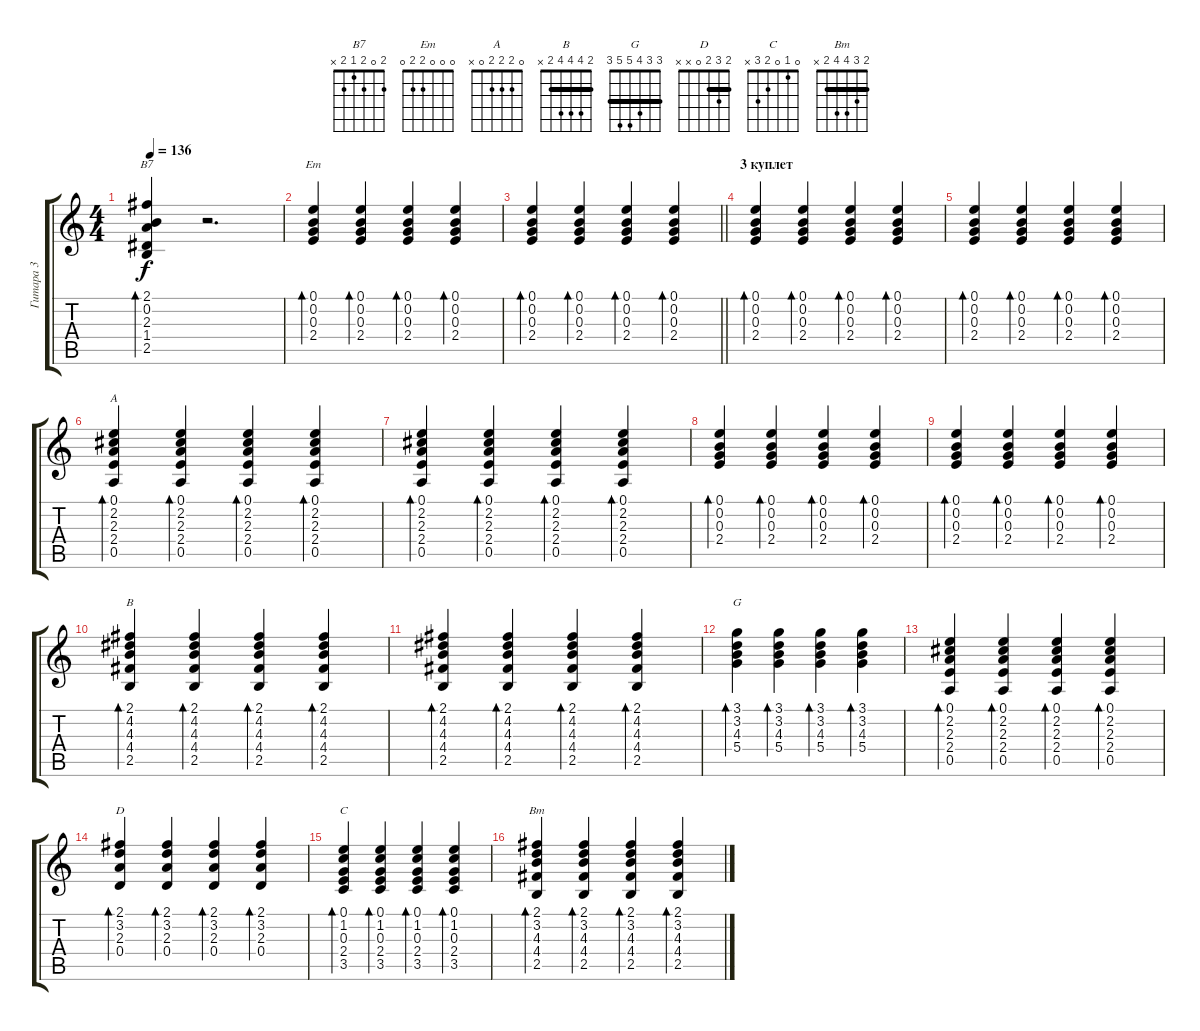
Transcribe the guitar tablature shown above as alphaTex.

\track ("Гитара 3" "Гитара 3") {instrument acousticguitarnylon}
\staff {score tabs}
\tuning (E4 B3 G3 D3 A2 E2) {hide}
\chord ("B7" 2 0 2 1 2 x)
\chord ("Em" 0 0 0 2 2 0)
\chord ("A" 0 2 2 2 0 x)
\chord ("B" 2 4 4 4 2 x) {barre 2}
\chord ("G" 3 3 4 5 5 3) {barre 3}
\chord ("D" 2 3 2 0 x x) {barre 2}
\chord ("C" 0 1 0 2 3 x)
\chord ("Bm" 2 3 4 4 2 x) {barre 2}
\ts (4 4)
\tempo 136
\clef g2
\ks c
(2.1 0.2 2.3 1.4 2.5).4{bd 60 ch "B7" dy f} r.2{d} |
(0.1 0.2 0.3 2.4).4{bd 60 ch "Em"} (0.1 0.2 0.3 2.4).4{bd 60} (0.1 0.2 0.3 2.4).4{bd 60} (0.1 0.2 0.3 2.4).4{bd 60} |
\barLineRight lightlight
(0.1 0.2 0.3 2.4).4{bd 60} (0.1 0.2 0.3 2.4).4{bd 60} (0.1 0.2 0.3 2.4).4{bd 60} (0.1 0.2 0.3 2.4).4{bd 60} |
\section ("" "3 куплет")
(0.1 0.2 0.3 2.4).4{bd 60} (0.1 0.2 0.3 2.4).4{bd 60} (0.1 0.2 0.3 2.4).4{bd 60} (0.1 0.2 0.3 2.4).4{bd 60} |
(0.1 0.2 0.3 2.4).4{bd 60} (0.1 0.2 0.3 2.4).4{bd 60} (0.1 0.2 0.3 2.4).4{bd 60} (0.1 0.2 0.3 2.4).4{bd 60} |
(0.1 2.2 2.3 2.4 0.5).4{bd 60 ch "A"} (0.1 2.2 2.3 2.4 0.5).4{bd 60} (0.1 2.2 2.3 2.4 0.5).4{bd 60} (0.1 2.2 2.3 2.4 0.5).4{bd 60} |
(0.1 2.2 2.3 2.4 0.5).4{bd 60} (0.1 2.2 2.3 2.4 0.5).4{bd 60} (0.1 2.2 2.3 2.4 0.5).4{bd 60} (0.1 2.2 2.3 2.4 0.5).4{bd 60} |
(0.1 0.2 0.3 2.4).4{bd 60} (0.1 0.2 0.3 2.4).4{bd 60} (0.1 0.2 0.3 2.4).4{bd 60} (0.1 0.2 0.3 2.4).4{bd 60} |
(0.1 0.2 0.3 2.4).4{bd 60} (0.1 0.2 0.3 2.4).4{bd 60} (0.1 0.2 0.3 2.4).4{bd 60} (0.1 0.2 0.3 2.4).4{bd 60} |
(2.1 4.2 4.3 4.4 2.5).4{bd 60 ch "B"} (2.1 4.2 4.3 4.4 2.5).4{bd 60} (2.1 4.2 4.3 4.4 2.5).4{bd 60} (2.1 4.2 4.3 4.4 2.5).4{bd 60} |
(2.1 4.2 4.3 4.4 2.5).4{bd 60} (2.1 4.2 4.3 4.4 2.5).4{bd 60} (2.1 4.2 4.3 4.4 2.5).4{bd 60} (2.1 4.2 4.3 4.4 2.5).4{bd 60} |
(3.1 3.2 4.3 5.4).4{bd 60 ch "G"} (3.1 3.2 4.3 5.4).4{bd 60} (3.1 3.2 4.3 5.4).4{bd 60} (3.1 3.2 4.3 5.4).4{bd 60} |
(0.1 2.2 2.3 2.4 0.5).4{bd 60} (0.1 2.2 2.3 2.4 0.5).4{bd 60} (0.1 2.2 2.3 2.4 0.5).4{bd 60} (0.1 2.2 2.3 2.4 0.5).4{bd 60} |
(2.1 3.2 2.3 0.4).4{bd 60 ch "D"} (2.1 3.2 2.3 0.4).4{bd 60} (2.1 3.2 2.3 0.4).4{bd 60} (2.1 3.2 2.3 0.4).4{bd 60} |
(0.1 1.2 0.3 2.4 3.5).4{bd 60 ch "C"} (0.1 1.2 0.3 2.4 3.5).4{bd 60} (0.1 1.2 0.3 2.4 3.5).4{bd 60} (0.1 1.2 0.3 2.4 3.5).4{bd 60} |
(2.1 3.2 4.3 4.4 2.5).4{bd 60 ch "Bm"} (2.1 3.2 4.3 4.4 2.5).4{bd 60} (2.1 3.2 4.3 4.4 2.5).4{bd 60} (2.1 3.2 4.3 4.4 2.5).4{bd 60}
